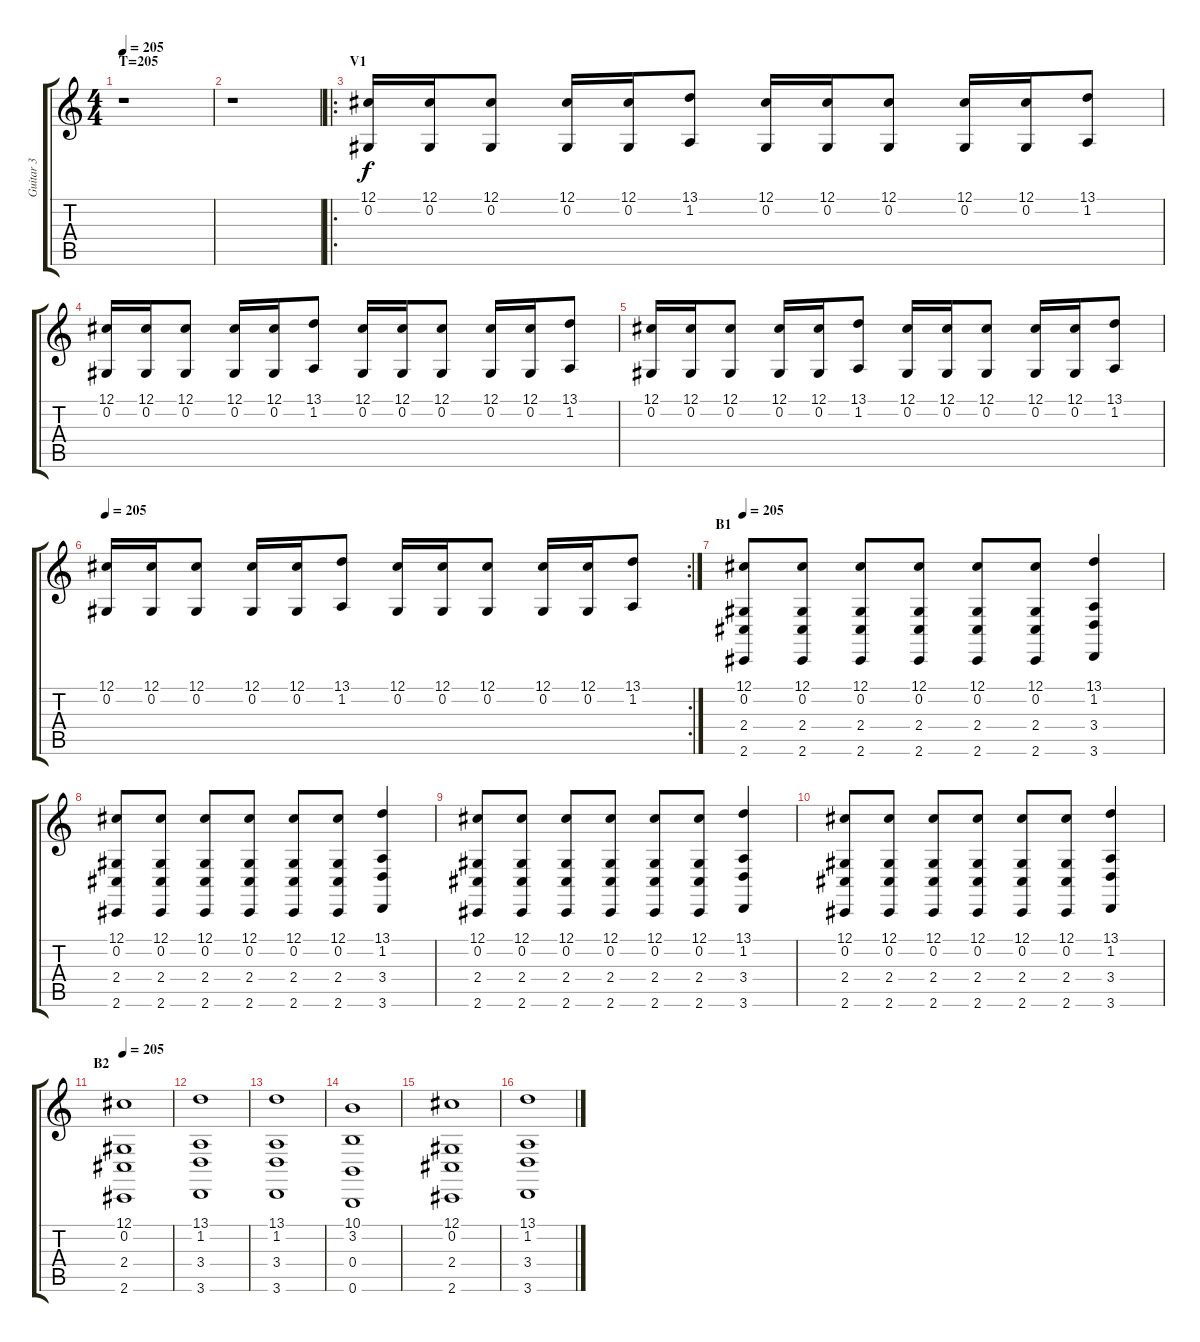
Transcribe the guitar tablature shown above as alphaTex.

\track ("Guitar 3" "Guitar 3") {instrument accordion}
\staff {score tabs}
\tuning (Db4 Ab3 E3 B2 Gb2 B1) {hide}
\ts (4 4)
\section ("" "T=205")
\tempo 205
\clef g2
\ks c
r.1{dy f} |
r.1 |
\ro
\section ("" "V1")
(12.1 0.2).16 (12.1 0.2).16 (12.1 0.2).8 (12.1 0.2).16 (12.1 0.2).16 (13.1 1.2).8 (12.1 0.2).16 (12.1 0.2).16 (12.1 0.2).8 (12.1 0.2).16 (12.1 0.2).16 (13.1 1.2).8 |
(12.1 0.2).16 (12.1 0.2).16 (12.1 0.2).8 (12.1 0.2).16 (12.1 0.2).16 (13.1 1.2).8 (12.1 0.2).16 (12.1 0.2).16 (12.1 0.2).8 (12.1 0.2).16 (12.1 0.2).16 (13.1 1.2).8 |
(12.1 0.2).16 (12.1 0.2).16 (12.1 0.2).8 (12.1 0.2).16 (12.1 0.2).16 (13.1 1.2).8 (12.1 0.2).16 (12.1 0.2).16 (12.1 0.2).8 (12.1 0.2).16 (12.1 0.2).16 (13.1 1.2).8 |
\rc 2
\tempo 205
(12.1 0.2).16 (12.1 0.2).16 (12.1 0.2).8 (12.1 0.2).16 (12.1 0.2).16 (13.1 1.2).8 (12.1 0.2).16 (12.1 0.2).16 (12.1 0.2).8 (12.1 0.2).16 (12.1 0.2).16 (13.1 1.2).8 |
\section ("" "B1")
\tempo 205
(12.1 0.2 2.4 2.6).8 (12.1 0.2 2.4 2.6).8 (12.1 0.2 2.4 2.6).8 (12.1 0.2 2.4 2.6).8 (12.1 0.2 2.4 2.6).8 (12.1 0.2 2.4 2.6).8 (13.1 1.2 3.4 3.6).4 |
(12.1 0.2 2.4 2.6).8 (12.1 0.2 2.4 2.6).8 (12.1 0.2 2.4 2.6).8 (12.1 0.2 2.4 2.6).8 (12.1 0.2 2.4 2.6).8 (12.1 0.2 2.4 2.6).8 (13.1 1.2 3.4 3.6).4 |
(12.1 0.2 2.4 2.6).8 (12.1 0.2 2.4 2.6).8 (12.1 0.2 2.4 2.6).8 (12.1 0.2 2.4 2.6).8 (12.1 0.2 2.4 2.6).8 (12.1 0.2 2.4 2.6).8 (13.1 1.2 3.4 3.6).4 |
(12.1 0.2 2.4 2.6).8 (12.1 0.2 2.4 2.6).8 (12.1 0.2 2.4 2.6).8 (12.1 0.2 2.4 2.6).8 (12.1 0.2 2.4 2.6).8 (12.1 0.2 2.4 2.6).8 (13.1 1.2 3.4 3.6).4 |
\section ("" "B2")
\tempo 205
(12.1 0.2 2.4 2.6).1 |
(13.1 1.2 3.4 3.6).1 |
(13.1 1.2 3.4 3.6).1 |
(10.1 3.2 0.4 0.6).1 |
(12.1 0.2 2.4 2.6).1 |
(13.1 1.2 3.4 3.6).1
